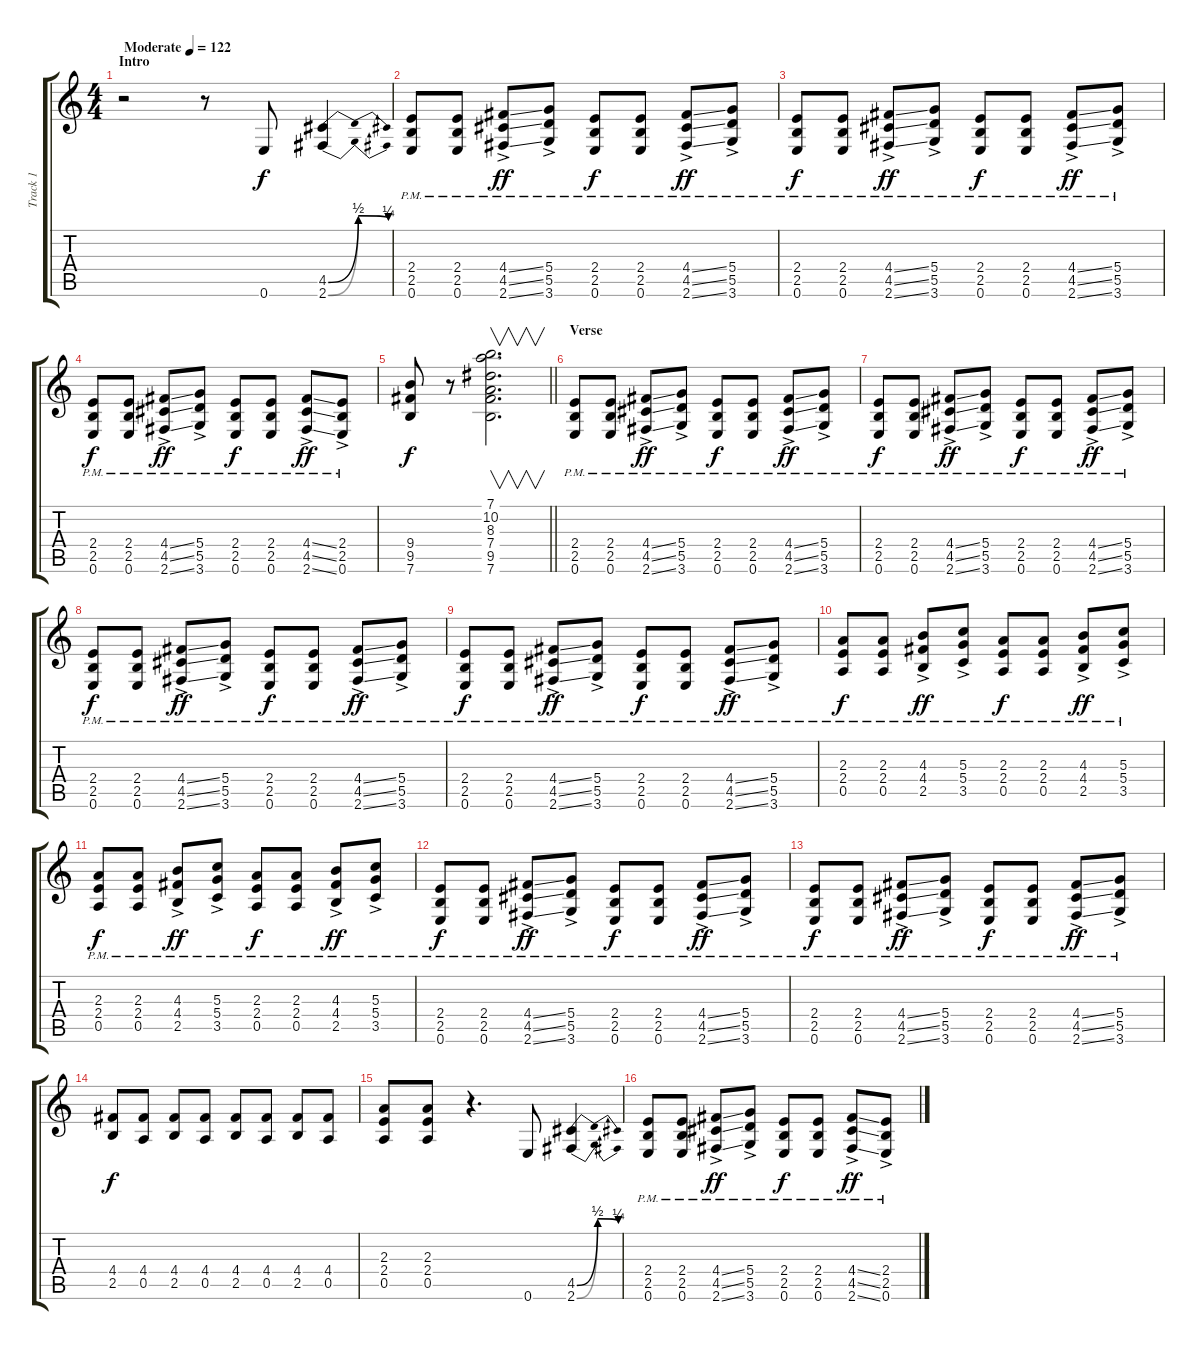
\track ("Track 1" "Track 1") {instrument overdrivenguitar}
\staff {score tabs}
\tuning (E4 B3 G3 D3 A2 E2) {hide}
\ts (4 4)
\section ("" "Intro")
\tempo (122 "Moderate")
\clef g2
\ks c
r.2{dy f instrument overdrivenguitar} r.8 0.6.8 (4.5{be (bendrelease 0 0 15 2 45 2 60 1)} 2.6{be (bendrelease 0 0 15 2 45 2 60 1)}).4 |
(2.4{pm} 2.5{pm} 0.6{pm}).8 (2.4{pm} 2.5{pm} 0.6{pm}).8 (4.4{ss ac pm} 4.5{ss ac pm} 2.6{ss ac pm}).8{dy ff} (5.4{ac pm} 5.5{ac pm} 3.6{ac pm}).8 (2.4{pm} 2.5{pm} 0.6{pm}).8{dy f} (2.4{pm} 2.5{pm} 0.6{pm}).8 (4.4{ss ac pm} 4.5{ss ac pm} 2.6{ss ac pm}).8{dy ff} (5.4{ac pm} 5.5{ac pm} 3.6{ac pm}).8 |
(2.4{pm} 2.5{pm} 0.6{pm}).8{dy f} (2.4{pm} 2.5{pm} 0.6{pm}).8 (4.4{ss ac pm} 4.5{ss ac pm} 2.6{ss ac pm}).8{dy ff} (5.4{ac pm} 5.5{ac pm} 3.6{ac pm}).8 (2.4{pm} 2.5{pm} 0.6{pm}).8{dy f} (2.4{pm} 2.5{pm} 0.6{pm}).8 (4.4{ss ac pm} 4.5{ss ac pm} 2.6{ss ac pm}).8{dy ff} (5.4{ac pm} 5.5{ac pm} 3.6{ac pm}).8 |
(2.4{pm} 2.5{pm} 0.6{pm}).8{dy f} (2.4{pm} 2.5{pm} 0.6{pm}).8 (4.4{ss ac pm} 4.5{ss ac pm} 2.6{ss ac pm}).8{dy ff} (5.4{ac pm} 5.5{ac pm} 3.6{ac pm}).8 (2.4{pm} 2.5{pm} 0.6{pm}).8{dy f} (2.4{pm} 2.5{pm} 0.6{pm}).8 (4.4{ss ac pm} 4.5{ss ac pm} 2.6{ss ac pm}).8{dy ff} (2.4{ac pm} 2.5{ac pm} 0.6{ac pm}).8 |
\barLineRight lightlight
(9.4 9.5 7.6).8{dy f} r.8 (7.1 10.2 8.3 7.4 9.5 7.6).2{v d} |
\section ("" "Verse")
(2.4{pm} 2.5{pm} 0.6{pm}).8 (2.4{pm} 2.5{pm} 0.6{pm}).8 (4.4{ss ac pm} 4.5{ss ac pm} 2.6{ss ac pm}).8{dy ff} (5.4{ac pm} 5.5{ac pm} 3.6{ac pm}).8 (2.4{pm} 2.5{pm} 0.6{pm}).8{dy f} (2.4{pm} 2.5{pm} 0.6{pm}).8 (4.4{ss ac pm} 4.5{ss ac pm} 2.6{ss ac pm}).8{dy ff} (5.4{ac pm} 5.5{ac pm} 3.6{ac pm}).8 |
(2.4{pm} 2.5{pm} 0.6{pm}).8{dy f} (2.4{pm} 2.5{pm} 0.6{pm}).8 (4.4{ss ac pm} 4.5{ss ac pm} 2.6{ss ac pm}).8{dy ff} (5.4{ac pm} 5.5{ac pm} 3.6{ac pm}).8 (2.4{pm} 2.5{pm} 0.6{pm}).8{dy f} (2.4{pm} 2.5{pm} 0.6{pm}).8 (4.4{ss ac pm} 4.5{ss ac pm} 2.6{ss ac pm}).8{dy ff} (5.4{ac pm} 5.5{ac pm} 3.6{ac pm}).8 |
(2.4{pm} 2.5{pm} 0.6{pm}).8{dy f} (2.4{pm} 2.5{pm} 0.6{pm}).8 (4.4{ss ac pm} 4.5{ss ac pm} 2.6{ss ac pm}).8{dy ff} (5.4{ac pm} 5.5{ac pm} 3.6{ac pm}).8 (2.4{pm} 2.5{pm} 0.6{pm}).8{dy f} (2.4{pm} 2.5{pm} 0.6{pm}).8 (4.4{ss ac pm} 4.5{ss ac pm} 2.6{ss ac pm}).8{dy ff} (5.4{ac pm} 5.5{ac pm} 3.6{ac pm}).8 |
(2.4{pm} 2.5{pm} 0.6{pm}).8{dy f} (2.4{pm} 2.5{pm} 0.6{pm}).8 (4.4{ss ac pm} 4.5{ss ac pm} 2.6{ss ac pm}).8{dy ff} (5.4{ac pm} 5.5{ac pm} 3.6{ac pm}).8 (2.4{pm} 2.5{pm} 0.6{pm}).8{dy f} (2.4{pm} 2.5{pm} 0.6{pm}).8 (4.4{ss ac pm} 4.5{ss ac pm} 2.6{ss ac pm}).8{dy ff} (5.4{ac pm} 5.5{ac pm} 3.6{ac pm}).8 |
(2.3{pm} 2.4{pm} 0.5{pm}).8{dy f} (2.3{pm} 2.4{pm} 0.5{pm}).8 (4.3{ac pm} 4.4{ac pm} 2.5{ac pm}).8{dy ff} (5.3{ac pm} 5.4{ac pm} 3.5{ac pm}).8 (2.3{pm} 2.4{pm} 0.5{pm}).8{dy f} (2.3{pm} 2.4{pm} 0.5{pm}).8 (4.3{ac pm} 4.4{ac pm} 2.5{ac pm}).8{dy ff} (5.3{ac pm} 5.4{ac pm} 3.5{ac pm}).8 |
(2.3{pm} 2.4{pm} 0.5{pm}).8{dy f} (2.3{pm} 2.4{pm} 0.5{pm}).8 (4.3{ac pm} 4.4{ac pm} 2.5{ac pm}).8{dy ff} (5.3{ac pm} 5.4{ac pm} 3.5{ac pm}).8 (2.3{pm} 2.4{pm} 0.5{pm}).8{dy f} (2.3{pm} 2.4{pm} 0.5{pm}).8 (4.3{ac pm} 4.4{ac pm} 2.5{ac pm}).8{dy ff} (5.3{ac pm} 5.4{ac pm} 3.5{ac pm}).8 |
(2.4{pm} 2.5{pm} 0.6{pm}).8{dy f} (2.4{pm} 2.5{pm} 0.6{pm}).8 (4.4{ss ac pm} 4.5{ss ac pm} 2.6{ss ac pm}).8{dy ff} (5.4{ac pm} 5.5{ac pm} 3.6{ac pm}).8 (2.4{pm} 2.5{pm} 0.6{pm}).8{dy f} (2.4{pm} 2.5{pm} 0.6{pm}).8 (4.4{ss ac pm} 4.5{ss ac pm} 2.6{ss ac pm}).8{dy ff} (5.4{ac pm} 5.5{ac pm} 3.6{ac pm}).8 |
(2.4{pm} 2.5{pm} 0.6{pm}).8{dy f} (2.4{pm} 2.5{pm} 0.6{pm}).8 (4.4{ss ac pm} 4.5{ss ac pm} 2.6{ss ac pm}).8{dy ff} (5.4{ac pm} 5.5{ac pm} 3.6{ac pm}).8 (2.4{pm} 2.5{pm} 0.6{pm}).8{dy f} (2.4{pm} 2.5{pm} 0.6{pm}).8 (4.4{ss ac pm} 4.5{ss ac pm} 2.6{ss ac pm}).8{dy ff} (5.4{ac pm} 5.5{ac pm} 3.6{ac pm}).8 |
(4.4 2.5).8{dy f} (4.4 0.5).8 (4.4 2.5).8 (4.4 0.5).8 (4.4 2.5).8 (4.4 0.5).8 (4.4 2.5).8 (4.4 0.5).8 |
(2.3 2.4 0.5).8 (2.3 2.4 0.5).8 r.4{d} 0.6.8 (4.5{be (bendrelease 0 0 15 2 45 2 60 1)} 2.6{be (bendrelease 0 0 15 2 45 2 60 1)}).4 |
(2.4{pm} 2.5{pm} 0.6{pm}).8 (2.4{pm} 2.5{pm} 0.6{pm}).8 (4.4{ss ac pm} 4.5{ss ac pm} 2.6{ss ac pm}).8{dy ff} (5.4{ac pm} 5.5{ac pm} 3.6{ac pm}).8 (2.4{pm} 2.5{pm} 0.6{pm}).8{dy f} (2.4{pm} 2.5{pm} 0.6{pm}).8 (4.4{ss ac pm} 4.5{ss ac pm} 2.6{ss ac pm}).8{dy ff} (2.4{ac pm} 2.5{ac pm} 0.6{ac pm}).8
